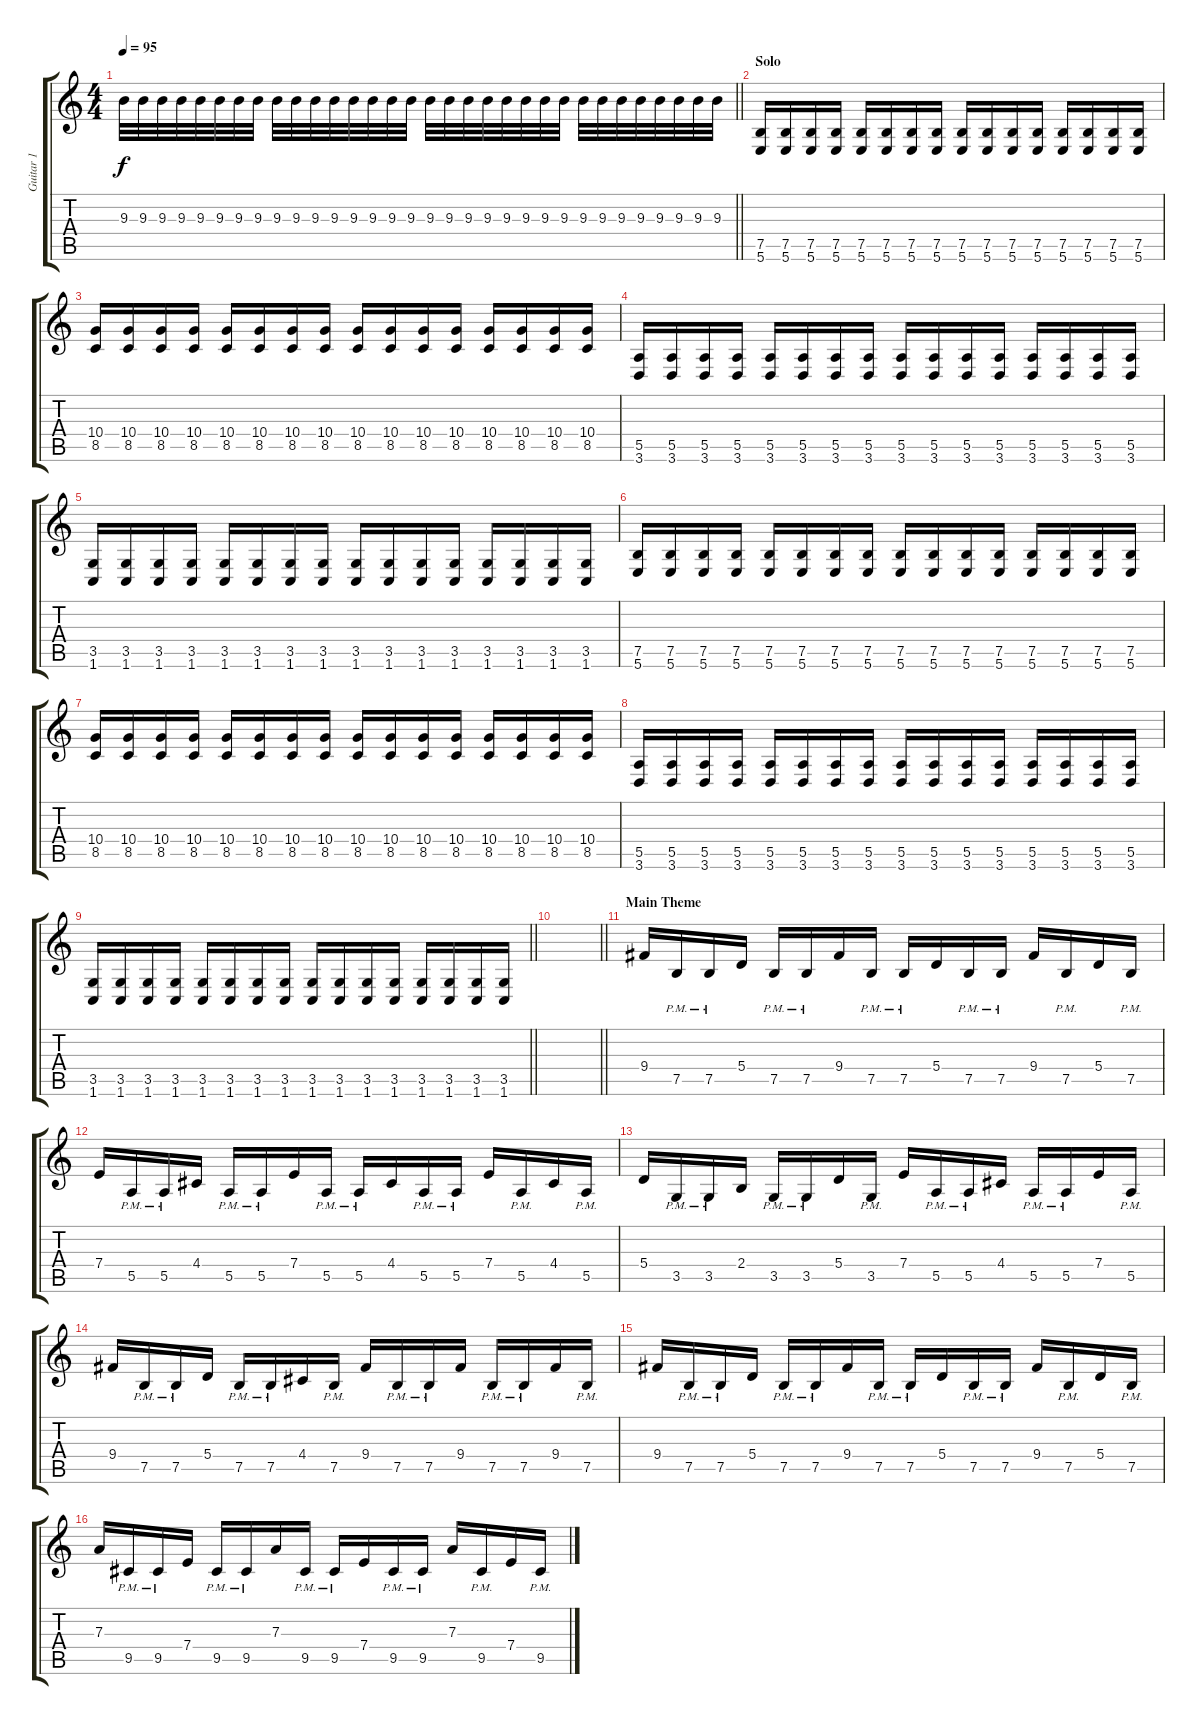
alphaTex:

\track ("Guitar 1" "Guitar 1") {instrument distortionguitar}
\staff {score tabs}
\tuning (B3 Gb3 D3 A2 E2 B1) {hide}
\ts (4 4)
\tempo 95
\clef g2
\barLineRight lightlight
\ks c
9.3.32{dy f} 9.3.32 9.3.32 9.3.32 9.3.32 9.3.32 9.3.32 9.3.32 9.3.32 9.3.32 9.3.32 9.3.32 9.3.32 9.3.32 9.3.32 9.3.32 9.3.32 9.3.32 9.3.32 9.3.32 9.3.32 9.3.32 9.3.32 9.3.32 9.3.32 9.3.32 9.3.32 9.3.32 9.3.32 9.3.32 9.3.32 9.3.32 |
\section ("" "Solo")
(7.5 5.6).16{volume 13} (7.5 5.6).16 (7.5 5.6).16 (7.5 5.6).16 (7.5 5.6).16 (7.5 5.6).16 (7.5 5.6).16 (7.5 5.6).16 (7.5 5.6).16 (7.5 5.6).16 (7.5 5.6).16 (7.5 5.6).16 (7.5 5.6).16 (7.5 5.6).16 (7.5 5.6).16 (7.5 5.6).16 |
(10.4 8.5).16 (10.4 8.5).16 (10.4 8.5).16 (10.4 8.5).16 (10.4 8.5).16 (10.4 8.5).16 (10.4 8.5).16 (10.4 8.5).16 (10.4 8.5).16 (10.4 8.5).16 (10.4 8.5).16 (10.4 8.5).16 (10.4 8.5).16 (10.4 8.5).16 (10.4 8.5).16 (10.4 8.5).16 |
(5.5 3.6).16 (5.5 3.6).16 (5.5 3.6).16 (5.5 3.6).16 (5.5 3.6).16 (5.5 3.6).16 (5.5 3.6).16 (5.5 3.6).16 (5.5 3.6).16 (5.5 3.6).16 (5.5 3.6).16 (5.5 3.6).16 (5.5 3.6).16 (5.5 3.6).16 (5.5 3.6).16 (5.5 3.6).16 |
(3.5 1.6).16 (3.5 1.6).16 (3.5 1.6).16 (3.5 1.6).16 (3.5 1.6).16 (3.5 1.6).16 (3.5 1.6).16 (3.5 1.6).16 (3.5 1.6).16 (3.5 1.6).16 (3.5 1.6).16 (3.5 1.6).16 (3.5 1.6).16 (3.5 1.6).16 (3.5 1.6).16 (3.5 1.6).16 |
(7.5 5.6).16 (7.5 5.6).16 (7.5 5.6).16 (7.5 5.6).16 (7.5 5.6).16 (7.5 5.6).16 (7.5 5.6).16 (7.5 5.6).16 (7.5 5.6).16 (7.5 5.6).16 (7.5 5.6).16 (7.5 5.6).16 (7.5 5.6).16 (7.5 5.6).16 (7.5 5.6).16 (7.5 5.6).16 |
(10.4 8.5).16 (10.4 8.5).16 (10.4 8.5).16 (10.4 8.5).16 (10.4 8.5).16 (10.4 8.5).16 (10.4 8.5).16 (10.4 8.5).16 (10.4 8.5).16 (10.4 8.5).16 (10.4 8.5).16 (10.4 8.5).16 (10.4 8.5).16 (10.4 8.5).16 (10.4 8.5).16 (10.4 8.5).16 |
(5.5 3.6).16 (5.5 3.6).16 (5.5 3.6).16 (5.5 3.6).16 (5.5 3.6).16 (5.5 3.6).16 (5.5 3.6).16 (5.5 3.6).16 (5.5 3.6).16 (5.5 3.6).16 (5.5 3.6).16 (5.5 3.6).16 (5.5 3.6).16 (5.5 3.6).16 (5.5 3.6).16 (5.5 3.6).16 |
\barLineRight lightlight
(3.5 1.6).16 (3.5 1.6).16 (3.5 1.6).16 (3.5 1.6).16 (3.5 1.6).16 (3.5 1.6).16 (3.5 1.6).16 (3.5 1.6).16 (3.5 1.6).16 (3.5 1.6).16 (3.5 1.6).16 (3.5 1.6).16 (3.5 1.6).16 (3.5 1.6).16 (3.5 1.6).16 (3.5 1.6).16 |
\section ("" "")
\barLineRight lightlight
|
\section ("" "Main Theme")
9.4.16 7.5{pm}.16 7.5{pm}.16 5.4.16 7.5{pm}.16 7.5{pm}.16 9.4.16 7.5{pm}.16 7.5{pm}.16 5.4.16 7.5{pm}.16 7.5{pm}.16 9.4.16 7.5{pm}.16 5.4.16 7.5{pm}.16 |
7.4.16 5.5{pm}.16 5.5{pm}.16 4.4.16 5.5{pm}.16 5.5{pm}.16 7.4.16 5.5{pm}.16 5.5{pm}.16 4.4.16 5.5{pm}.16 5.5{pm}.16 7.4.16 5.5{pm}.16 4.4.16 5.5{pm}.16 |
5.4.16 3.5{pm}.16 3.5{pm}.16 2.4.16 3.5{pm}.16 3.5{pm}.16 5.4.16 3.5{pm}.16 7.4.16 5.5{pm}.16 5.5{pm}.16 4.4.16 5.5{pm}.16 5.5{pm}.16 7.4.16 5.5{pm}.16 |
9.4.16 7.5{pm}.16 7.5{pm}.16 5.4.16 7.5{pm}.16 7.5{pm}.16 4.4.16 7.5{pm}.16 9.4.16 7.5{pm}.16 7.5{pm}.16 9.4.16 7.5{pm}.16 7.5{pm}.16 9.4.16 7.5{pm}.16 |
9.4.16 7.5{pm}.16 7.5{pm}.16 5.4.16 7.5{pm}.16 7.5{pm}.16 9.4.16 7.5{pm}.16 7.5{pm}.16 5.4.16 7.5{pm}.16 7.5{pm}.16 9.4.16 7.5{pm}.16 5.4.16 7.5{pm}.16 |
7.3.16 9.5{pm}.16 9.5{pm}.16 7.4.16 9.5{pm}.16 9.5{pm}.16 7.3.16 9.5{pm}.16 9.5{pm}.16 7.4.16 9.5{pm}.16 9.5{pm}.16 7.3.16 9.5{pm}.16 7.4.16 9.5{pm}.16
